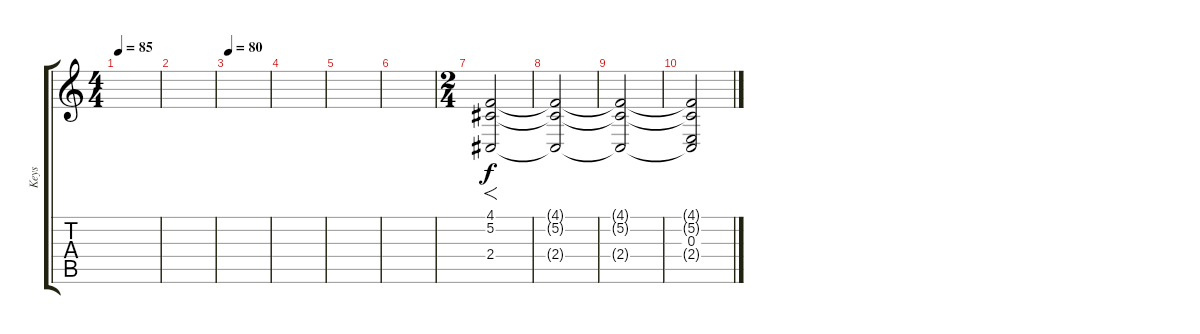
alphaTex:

\track ("Keys" "Keys") {instrument pad2warm}
\staff {score tabs}
\tuning (Db4 Ab3 E3 B2 Gb2 Db2) {hide}
\ts (4 4)
\tempo 85
\clef g2
\ks c
|
|
\tempo 80
|
|
|
|
\ts (2 4)
(4.1 5.2 2.4).2{f volume 16} |
(4.1{t} 5.2{t} 2.4{t}).2 |
(4.1{t} 5.2{t} 2.4{t}).2 |
(4.1{t} 5.2{t} 0.3 2.4{t}).2{volume 0}
